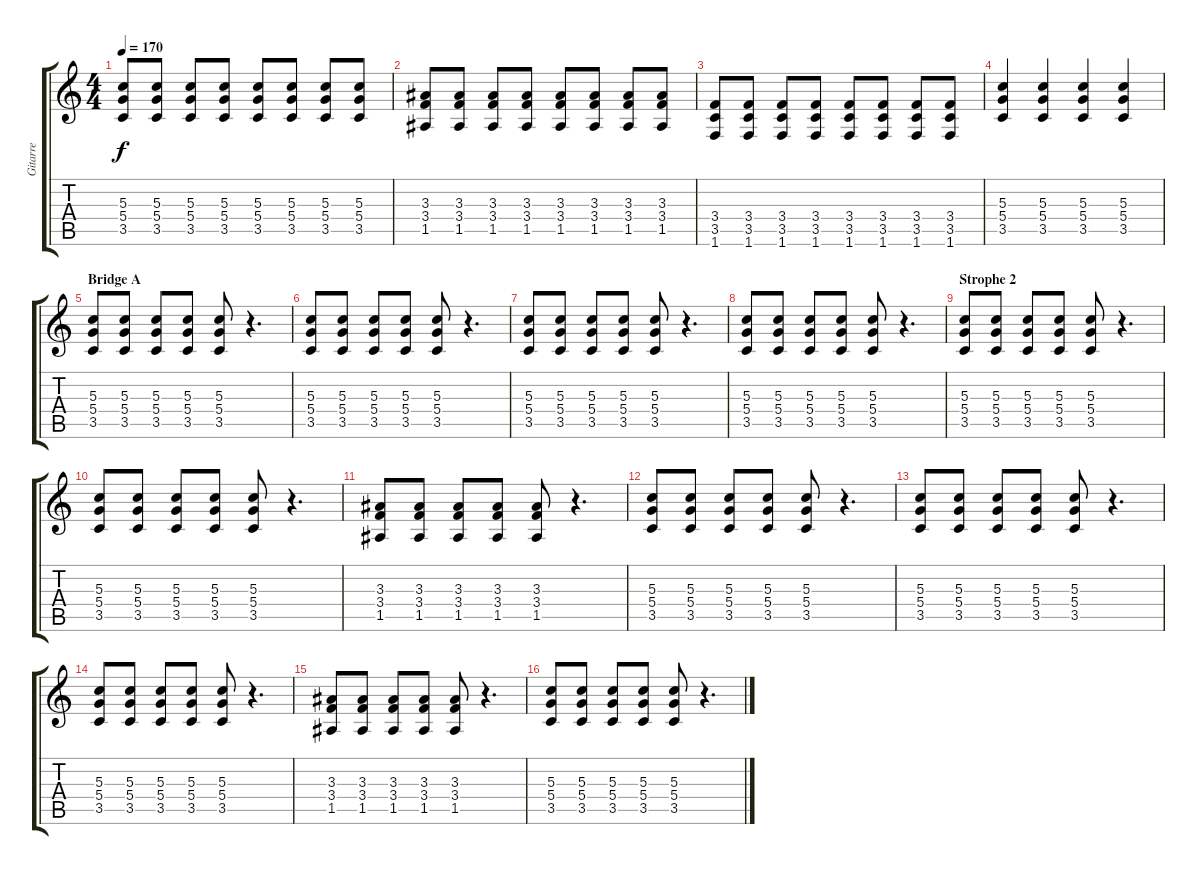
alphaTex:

\track ("Gitarre" "Gitarre") {instrument overdrivenguitar}
\staff {score tabs}
\tuning (E4 B3 G3 D3 A2 E2) {hide}
\ts (4 4)
\tempo 170
\clef g2
\ks c
(5.3 5.4 3.5).8{dy f} (5.3 5.4 3.5).8 (5.3 5.4 3.5).8 (5.3 5.4 3.5).8 (5.3 5.4 3.5).8 (5.3 5.4 3.5).8 (5.3 5.4 3.5).8 (5.3 5.4 3.5).8 |
(3.3 3.4 1.5).8 (3.3 3.4 1.5).8 (3.3 3.4 1.5).8 (3.3 3.4 1.5).8 (3.3 3.4 1.5).8 (3.3 3.4 1.5).8 (3.3 3.4 1.5).8 (3.3 3.4 1.5).8 |
(3.4 3.5 1.6).8 (3.4 3.5 1.6).8 (3.4 3.5 1.6).8 (3.4 3.5 1.6).8 (3.4 3.5 1.6).8 (3.4 3.5 1.6).8 (3.4 3.5 1.6).8 (3.4 3.5 1.6).8 |
(5.3 5.4 3.5).4 (5.3 5.4 3.5).4 (5.3 5.4 3.5).4 (5.3 5.4 3.5).4 |
\section ("" "Bridge A")
(5.3 5.4 3.5).8 (5.3 5.4 3.5).8 (5.3 5.4 3.5).8 (5.3 5.4 3.5).8 (5.3 5.4 3.5).8 r.4{d} |
(5.3 5.4 3.5).8 (5.3 5.4 3.5).8 (5.3 5.4 3.5).8 (5.3 5.4 3.5).8 (5.3 5.4 3.5).8 r.4{d} |
(5.3 5.4 3.5).8 (5.3 5.4 3.5).8 (5.3 5.4 3.5).8 (5.3 5.4 3.5).8 (5.3 5.4 3.5).8 r.4{d} |
(5.3 5.4 3.5).8 (5.3 5.4 3.5).8 (5.3 5.4 3.5).8 (5.3 5.4 3.5).8 (5.3 5.4 3.5).8 r.4{d} |
\section ("" "Strophe 2")
(5.3 5.4 3.5).8 (5.3 5.4 3.5).8 (5.3 5.4 3.5).8 (5.3 5.4 3.5).8 (5.3 5.4 3.5).8 r.4{d} |
(5.3 5.4 3.5).8 (5.3 5.4 3.5).8 (5.3 5.4 3.5).8 (5.3 5.4 3.5).8 (5.3 5.4 3.5).8 r.4{d} |
(3.3 3.4 1.5).8 (3.3 3.4 1.5).8 (3.3 3.4 1.5).8 (3.3 3.4 1.5).8 (3.3 3.4 1.5).8 r.4{d} |
(5.3 5.4 3.5).8 (5.3 5.4 3.5).8 (5.3 5.4 3.5).8 (5.3 5.4 3.5).8 (5.3 5.4 3.5).8 r.4{d} |
(5.3 5.4 3.5).8 (5.3 5.4 3.5).8 (5.3 5.4 3.5).8 (5.3 5.4 3.5).8 (5.3 5.4 3.5).8 r.4{d} |
(5.3 5.4 3.5).8 (5.3 5.4 3.5).8 (5.3 5.4 3.5).8 (5.3 5.4 3.5).8 (5.3 5.4 3.5).8 r.4{d} |
(3.3 3.4 1.5).8 (3.3 3.4 1.5).8 (3.3 3.4 1.5).8 (3.3 3.4 1.5).8 (3.3 3.4 1.5).8 r.4{d} |
(5.3 5.4 3.5).8 (5.3 5.4 3.5).8 (5.3 5.4 3.5).8 (5.3 5.4 3.5).8 (5.3 5.4 3.5).8 r.4{d}
